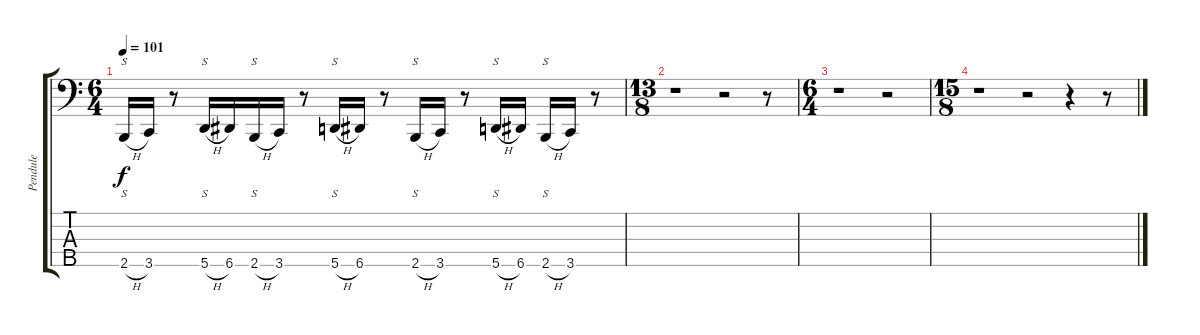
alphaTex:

\track ("Pendule" "Pendule") {instrument slapbass2}
\staff {score tabs}
\tuning (G2 D2 A1 E1 A0) {hide}
\ts (6 4)
\tempo 101
\clef f4
\ks c
2.5{h}.16{s dy f} 3.5.16 r.8 5.5{h}.16{s} 6.5.16 2.5{h}.16{s} 3.5.16 r.8 5.5{h}.16{s} 6.5.16 r.8 2.5{h}.16{s} 3.5.16 r.8 5.5{h}.16{s} 6.5.16 2.5{h}.16{s} 3.5.16 r.8 |
\ts (13 8)
r.1 r.2 r.8 |
\ts (6 4)
r.1 r.2 |
\ts (15 8)
r.1 r.2 r.4 r.8
